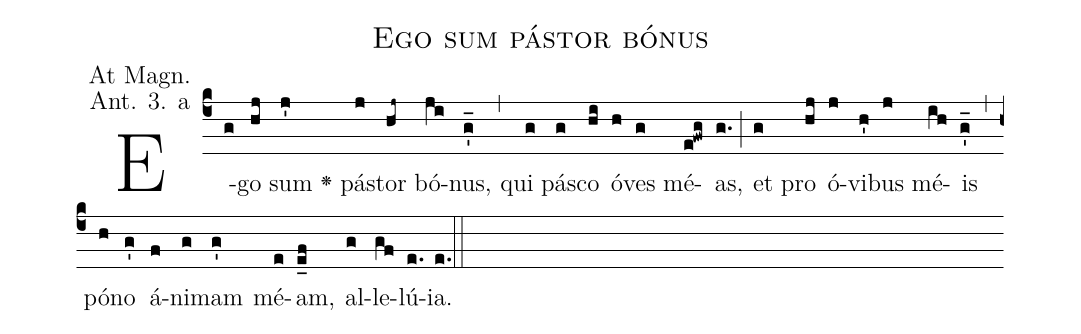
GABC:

name: Ego sum pástor bónus;
office-part: Magnificat Antiphon;
mode: 3a;
annotation: At Magn.;
annotation: Ant. 3. a;
def-m1:}{\greseteolcustos{manual}{;
def-m2:\ifx\breakbeforeEuouae\undefined\else;
def-m3:\fi}\ifx\noeuouae\undefined\def\noeuouae{F}\fi\if\noeuouae F{;
def-m4:}\fi;
%%
% The syntax in this part is called gabc. Please refer to http://home.gna.org/gregorio/gabc/#basis

(c4) E-(g)go(hj) sum <v>\greheightstar</v>(j') pá(j)stor(hj~) bó(ji)nus,(g'_) (,)
qui(g) pás(g)co(hi) ó(h)ves(g) mé(e!fwg)as,(g.) (;)
et(g) pro(hj) ó(j)vi(h')bus(j) mé(ih)is(g'_) (,)
pó(h)no(g') á(f)ni(g)mam(g') mé(e)am,(e_f) al(g)le(gf)lú(e.[em1])ia.(e.) (::[em2]z[em3])

E(j) u(j) o(j) u(h) a(j) e.(ih..) (::[em4])
